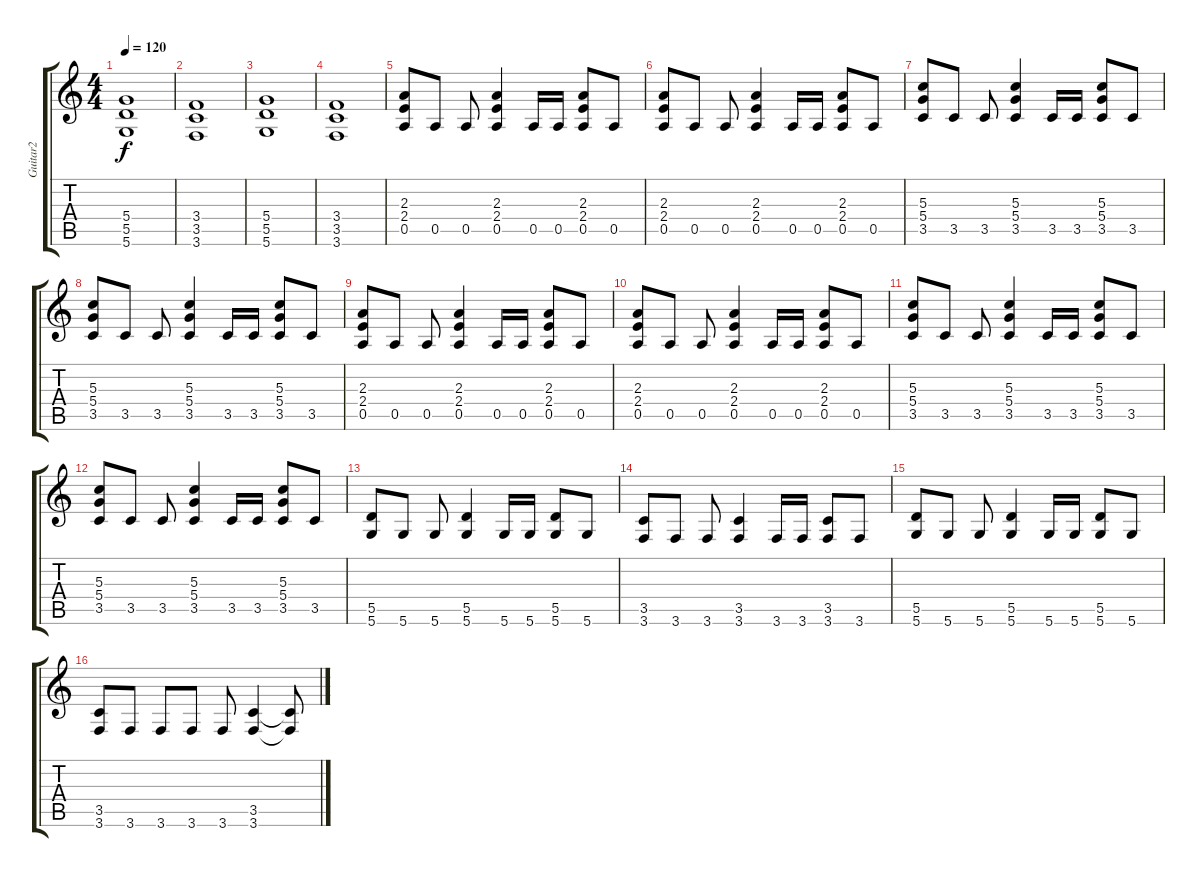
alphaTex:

\track ("Guitar2" "Guitar2") {instrument distortionguitar}
\staff {score tabs}
\tuning (E4 B3 G3 D3 A2 D2) {hide}
\ts (4 4)
\tempo 120
\clef g2
\ks c
(5.4 5.5 5.6).1{dy f} |
(3.4 3.5 3.6).1 |
(5.4 5.5 5.6).1 |
(3.4 3.5 3.6).1 |
(2.3 2.4 0.5).8 0.5.8 0.5.8 (2.3 2.4 0.5).4 0.5.16 0.5.16 (2.3 2.4 0.5).8 0.5.8 |
(2.3 2.4 0.5).8 0.5.8 0.5.8 (2.3 2.4 0.5).4 0.5.16 0.5.16 (2.3 2.4 0.5).8 0.5.8 |
(5.3 5.4 3.5).8 3.5.8 3.5.8 (5.3 5.4 3.5).4 3.5.16 3.5.16 (5.3 5.4 3.5).8 3.5.8 |
(5.3 5.4 3.5).8 3.5.8 3.5.8 (5.3 5.4 3.5).4 3.5.16 3.5.16 (5.3 5.4 3.5).8 3.5.8 |
(2.3 2.4 0.5).8 0.5.8 0.5.8 (2.3 2.4 0.5).4 0.5.16 0.5.16 (2.3 2.4 0.5).8 0.5.8 |
(2.3 2.4 0.5).8 0.5.8 0.5.8 (2.3 2.4 0.5).4 0.5.16 0.5.16 (2.3 2.4 0.5).8 0.5.8 |
(5.3 5.4 3.5).8 3.5.8 3.5.8 (5.3 5.4 3.5).4 3.5.16 3.5.16 (5.3 5.4 3.5).8 3.5.8 |
(5.3 5.4 3.5).8 3.5.8 3.5.8 (5.3 5.4 3.5).4 3.5.16 3.5.16 (5.3 5.4 3.5).8 3.5.8 |
(5.5 5.6).8 5.6.8 5.6.8 (5.5 5.6).4 5.6.16 5.6.16 (5.5 5.6).8 5.6.8 |
(3.5 3.6).8 3.6.8 3.6.8 (3.5 3.6).4 3.6.16 3.6.16 (3.5 3.6).8 3.6.8 |
(5.5 5.6).8 5.6.8 5.6.8 (5.5 5.6).4 5.6.16 5.6.16 (5.5 5.6).8 5.6.8 |
(3.5 3.6).8 3.6.8 3.6.8 3.6.8 3.6.8 (3.5 3.6).4 (3.5{t} 3.6{t}).8
